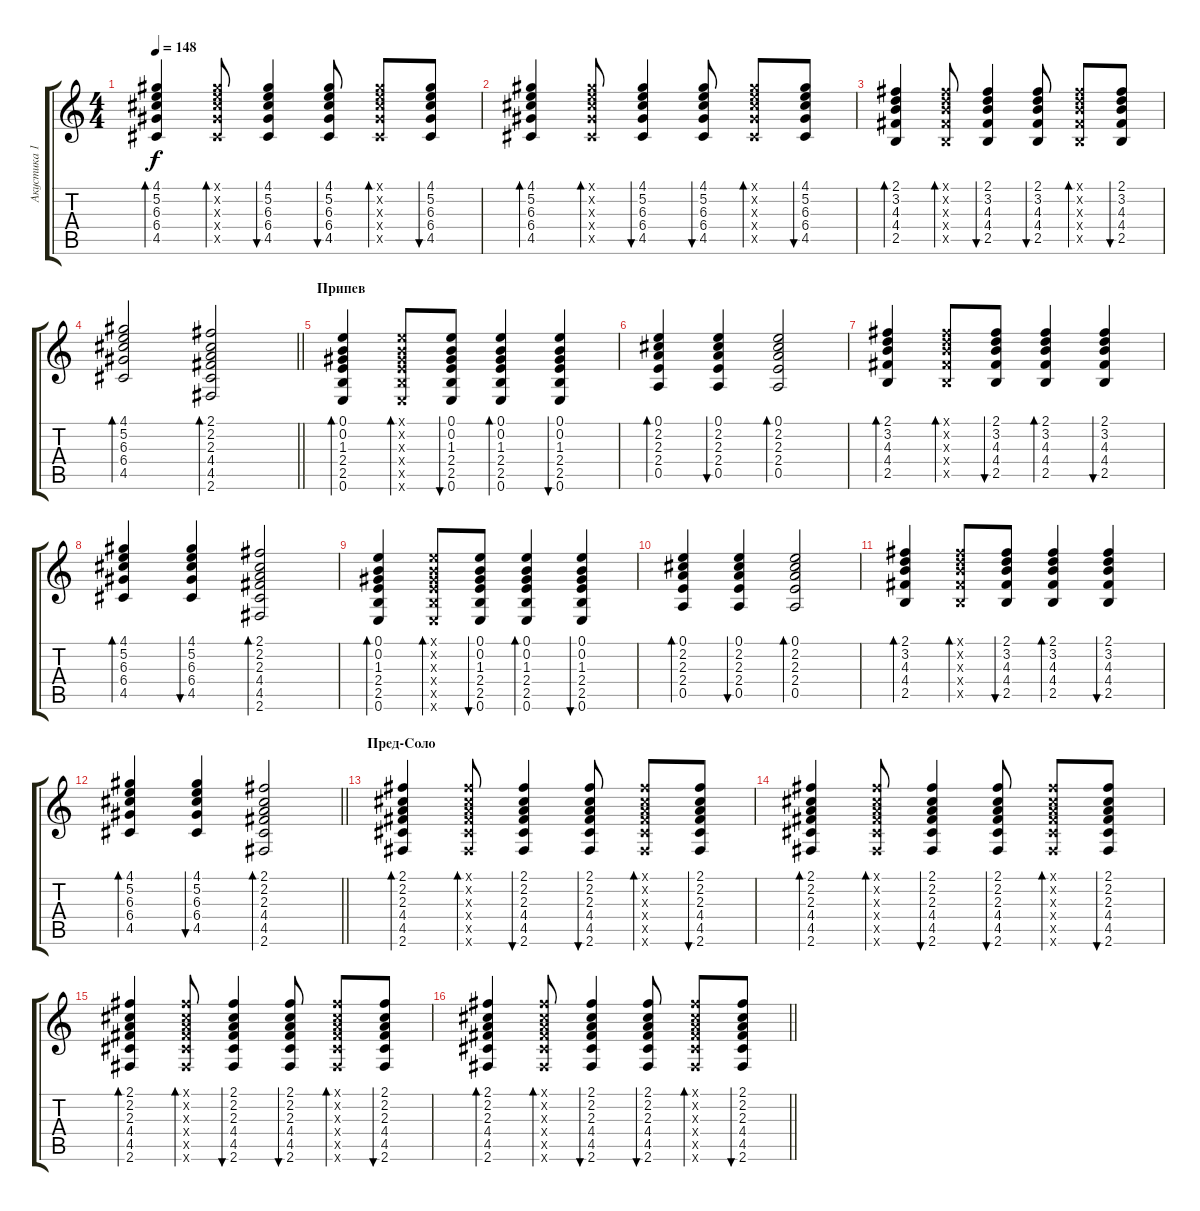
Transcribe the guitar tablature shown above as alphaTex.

\track ("Акустика 1" "Акустика 1") {instrument acousticguitarsteel}
\staff {score tabs}
\tuning (E4 B3 G3 D3 A2 E2) {hide}
\ts (4 4)
\tempo 148
\clef g2
\ks c
(4.1 5.2 6.3 6.4 4.5).4{bd 30 dy f} (4.1{x} 5.2{x} 6.3{x} 6.4{x} 4.5{x}).8{bd 30} (4.1 5.2 6.3 6.4 4.5).4{bu 30} (4.1 5.2 6.3 6.4 4.5).8{bu 30} (4.1{x} 5.2{x} 6.3{x} 6.4{x} 4.5{x}).8{bd 30} (4.1 5.2 6.3 6.4 4.5).8{bu 30} |
(4.1 5.2 6.3 6.4 4.5).4{bd 30} (4.1{x} 5.2{x} 6.3{x} 6.4{x} 4.5{x}).8{bd 30} (4.1 5.2 6.3 6.4 4.5).4{bu 30} (4.1 5.2 6.3 6.4 4.5).8{bu 30} (4.1{x} 5.2{x} 6.3{x} 6.4{x} 4.5{x}).8{bd 30} (4.1 5.2 6.3 6.4 4.5).8{bu 30} |
(2.1 3.2 4.3 4.4 2.5).4{bd 30} (2.1{x} 3.2{x} 4.3{x} 4.4{x} 2.5{x}).8{bd 30} (2.1 3.2 4.3 4.4 2.5).4{bu 30} (2.1 3.2 4.3 4.4 2.5).8{bu 30} (2.1{x} 3.2{x} 4.3{x} 4.4{x} 2.5{x}).8{bd 30} (2.1 3.2 4.3 4.4 2.5).8{bu 30} |
\barLineRight lightlight
(4.1 5.2 6.3 6.4 4.5).2{bd 30} (2.1 2.2 2.3 4.4 4.5 2.6).2{bd 30} |
\section ("" "Припев")
(0.1 0.2 1.3 2.4 2.5 0.6).4{bd 30} (0.1{x} 0.2{x} 1.3{x} 2.4{x} 2.5{x} 0.6{x}).8{bd 30} (0.1 0.2 1.3 2.4 2.5 0.6).8{bu 30} (0.1 0.2 1.3 2.4 2.5 0.6).4{bd 30} (0.1 0.2 1.3 2.4 2.5 0.6).4{bu 30} |
(0.1 2.2 2.3 2.4 0.5).4{bd 30} (0.1 2.2 2.3 2.4 0.5).4{bu 30} (0.1 2.2 2.3 2.4 0.5).2{bd 30} |
(2.1 3.2 4.3 4.4 2.5).4{bd 30} (2.1{x} 3.2{x} 4.3{x} 4.4{x} 2.5{x}).8{bd 30} (2.1 3.2 4.3 4.4 2.5).8{bu 30} (2.1 3.2 4.3 4.4 2.5).4{bd 30} (2.1 3.2 4.3 4.4 2.5).4{bu 30} |
(4.1 5.2 6.3 6.4 4.5).4{bd 30} (4.1 5.2 6.3 6.4 4.5).4{bu 30} (2.1 2.2 2.3 4.4 4.5 2.6).2{bd 30} |
(0.1 0.2 1.3 2.4 2.5 0.6).4{bd 30} (0.1{x} 0.2{x} 1.3{x} 2.4{x} 2.5{x} 0.6{x}).8{bd 30} (0.1 0.2 1.3 2.4 2.5 0.6).8{bu 30} (0.1 0.2 1.3 2.4 2.5 0.6).4{bd 30} (0.1 0.2 1.3 2.4 2.5 0.6).4{bu 30} |
(0.1 2.2 2.3 2.4 0.5).4{bd 30} (0.1 2.2 2.3 2.4 0.5).4{bu 30} (0.1 2.2 2.3 2.4 0.5).2{bd 30} |
(2.1 3.2 4.3 4.4 2.5).4{bd 30} (2.1{x} 3.2{x} 4.3{x} 4.4{x} 2.5{x}).8{bd 30} (2.1 3.2 4.3 4.4 2.5).8{bu 30} (2.1 3.2 4.3 4.4 2.5).4{bd 30} (2.1 3.2 4.3 4.4 2.5).4{bu 30} |
\barLineRight lightlight
(4.1 5.2 6.3 6.4 4.5).4{bd 30} (4.1 5.2 6.3 6.4 4.5).4{bu 30} (2.1 2.2 2.3 4.4 4.5 2.6).2{bd 30} |
\section ("" "Пред-Соло")
(2.1 2.2 2.3 4.4 4.5 2.6).4{bd 30} (2.1{x} 2.2{x} 2.3{x} 4.4{x} 4.5{x} 2.6{x}).8{bd 30} (2.1 2.2 2.3 4.4 4.5 2.6).4{bu 30} (2.1 2.2 2.3 4.4 4.5 2.6).8{bu 30} (2.1{x} 2.2{x} 2.3{x} 4.4{x} 4.5{x} 2.6{x}).8{bd 30} (2.1 2.2 2.3 4.4 4.5 2.6).8{bu 30} |
(2.1 2.2 2.3 4.4 4.5 2.6).4{bd 30} (2.1{x} 2.2{x} 2.3{x} 4.4{x} 4.5{x} 2.6{x}).8{bd 30} (2.1 2.2 2.3 4.4 4.5 2.6).4{bu 30} (2.1 2.2 2.3 4.4 4.5 2.6).8{bu 30} (2.1{x} 2.2{x} 2.3{x} 4.4{x} 4.5{x} 2.6{x}).8{bd 30} (2.1 2.2 2.3 4.4 4.5 2.6).8{bu 30} |
(2.1 2.2 2.3 4.4 4.5 2.6).4{bd 30} (2.1{x} 2.2{x} 2.3{x} 4.4{x} 4.5{x} 2.6{x}).8{bd 30} (2.1 2.2 2.3 4.4 4.5 2.6).4{bu 30} (2.1 2.2 2.3 4.4 4.5 2.6).8{bu 30} (2.1{x} 2.2{x} 2.3{x} 4.4{x} 4.5{x} 2.6{x}).8{bd 30} (2.1 2.2 2.3 4.4 4.5 2.6).8{bu 30} |
\barLineRight lightlight
(2.1 2.2 2.3 4.4 4.5 2.6).4{bd 30} (2.1{x} 2.2{x} 2.3{x} 4.4{x} 4.5{x} 2.6{x}).8{bd 30} (2.1 2.2 2.3 4.4 4.5 2.6).4{bu 30} (2.1 2.2 2.3 4.4 4.5 2.6).8{bu 30} (2.1{x} 2.2{x} 2.3{x} 4.4{x} 4.5{x} 2.6{x}).8{bd 30} (2.1 2.2 2.3 4.4 4.5 2.6).8{bu 30}
